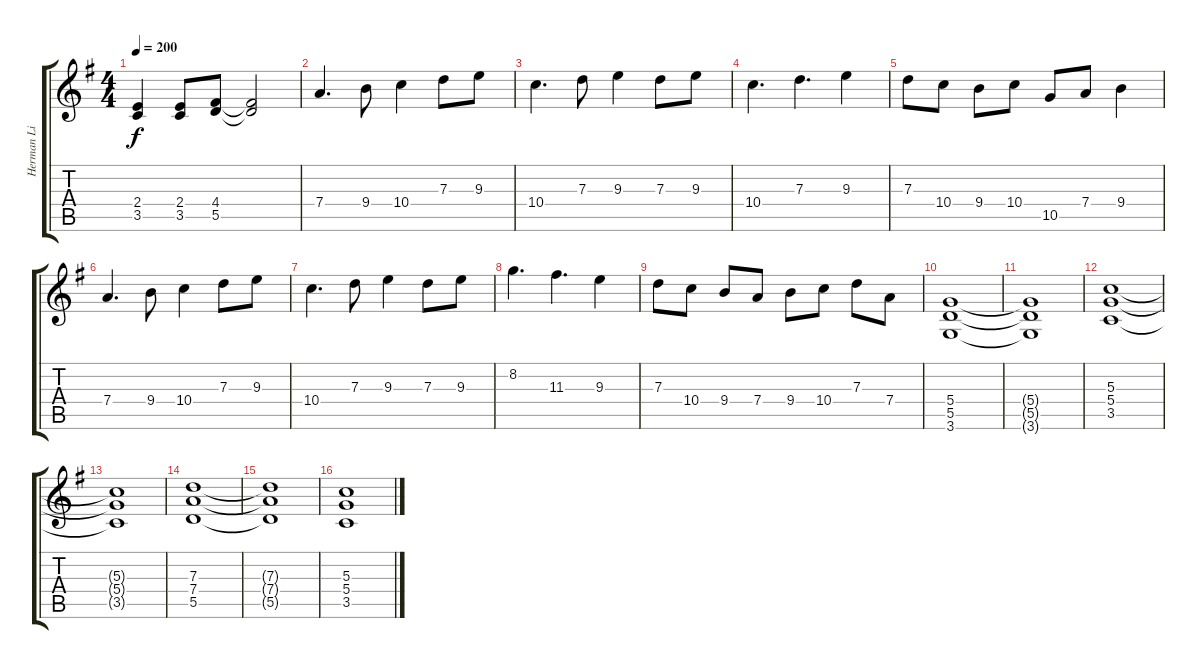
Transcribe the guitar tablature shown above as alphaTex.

\track ("Herman Li" "Herman Li") {instrument distortionguitar}
\staff {score tabs}
\tuning (E4 B3 G3 D3 A2 E2) {hide}
\ts (4 4)
\tempo 200
\clef g2
\ks g
(2.4 3.5).4{dy f} (2.4 3.5).8 (4.4 5.5).8 (4.4{t} 5.5{t}).2 |
7.4.4{d} 9.4.8 10.4.4 7.3.8 9.3.8 |
10.4.4{d} 7.3.8 9.3.4 7.3.8 9.3.8 |
10.4.4{d} 7.3.4{d} 9.3.4 |
7.3.8 10.4.8 9.4.8 10.4.8 10.5.8 7.4.8 9.4.4 |
7.4.4{d} 9.4.8 10.4.4 7.3.8 9.3.8 |
10.4.4{d} 7.3.8 9.3.4 7.3.8 9.3.8 |
8.2.4{d} 11.3.4{d} 9.3.4 |
7.3.8 10.4.8 9.4.8 7.4.8 9.4.8 10.4.8 7.3.8 7.4.8 |
(5.4 5.5 3.6).1 |
(5.4{t} 5.5{t} 3.6{t}).1 |
(5.3 5.4 3.5).1 |
(5.3{t} 5.4{t} 3.5{t}).1 |
(7.3 7.4 5.5).1 |
(7.3{t} 7.4{t} 5.5{t}).1 |
(5.3 5.4 3.5).1
